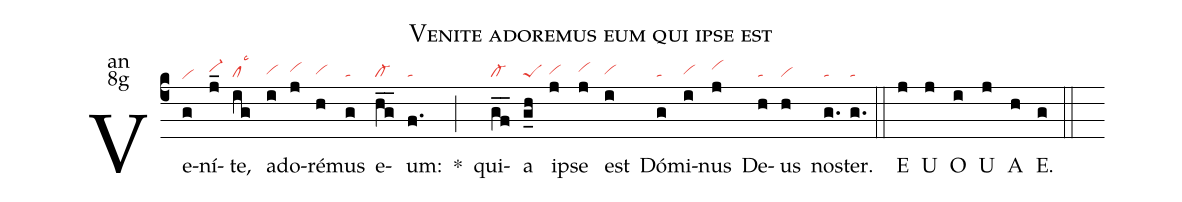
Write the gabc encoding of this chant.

name:Venite adoremus eum qui ipse est;
office-part:an;
mode:8g;
nabc-lines:1;
%%
(c4) Ve(g|vihe)ní(j_|vi-hh)te,(ig|cllsc3) a(i|vihg)do(j|vihh)ré(h|vihg)mus(g|ta) e(hg__|cl-)um:(f.|ta) <sp>*</sp>(;) qui(gf__|cl-)a(g_h|peS) ip(j|vihg)se(j|vihh) est(i|vihg) Dó(g|ta)mi(i|vihg)nus(j|vihi) De(h|ta)us(h|vi) nos(g.|ta)ter.(g.|ta) (::) <eu>E(j) U(j) O(i) U(j) A(h) E.(g) </eu>(::)
